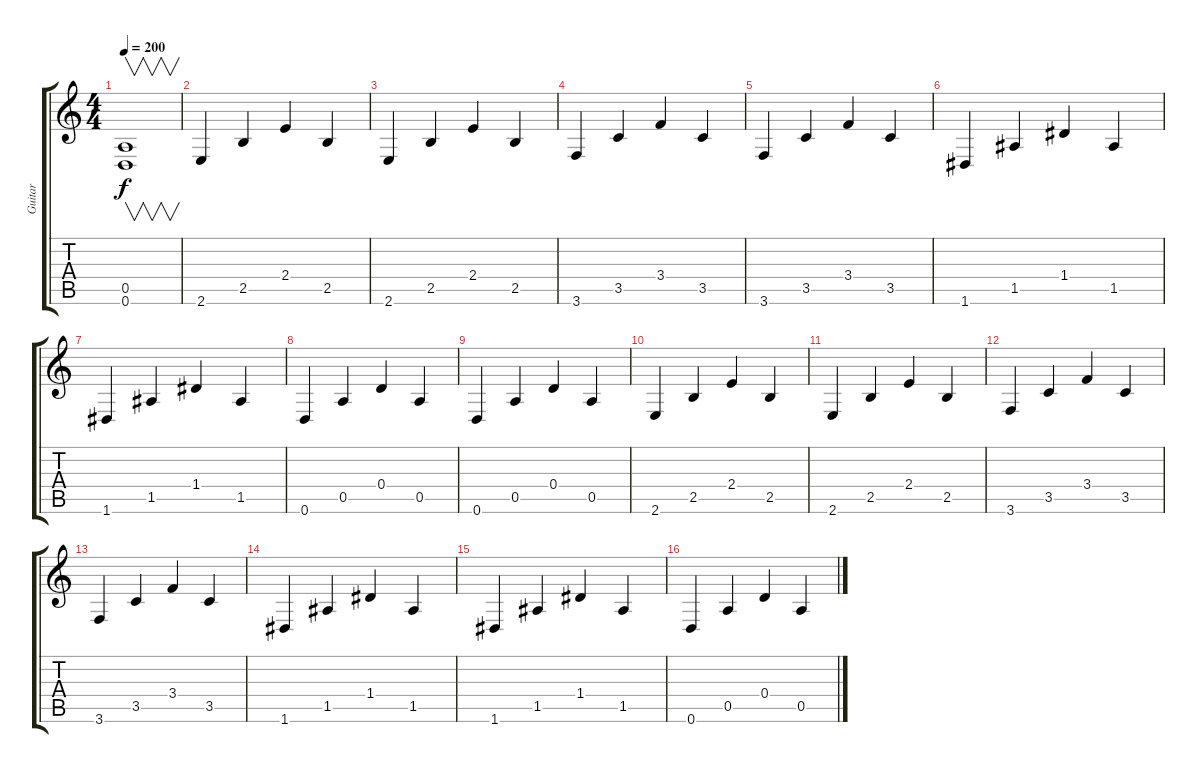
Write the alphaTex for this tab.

\track ("Guitar" "Guitar") {instrument overdrivenguitar}
\staff {score tabs}
\tuning (E4 B3 G3 D3 A2 D2) {hide}
\ts (4 4)
\tempo 200
\clef g2
\ks c
(0.5 0.6).1{v dy f} |
2.6.4{instrument electricguitarclean} 2.5.4 2.4.4 2.5.4 |
2.6.4 2.5.4 2.4.4 2.5.4 |
3.6.4 3.5.4 3.4.4 3.5.4 |
3.6.4 3.5.4 3.4.4 3.5.4 |
1.6.4 1.5.4 1.4.4 1.5.4 |
1.6.4 1.5.4 1.4.4 1.5.4 |
0.6.4 0.5.4 0.4.4 0.5.4 |
0.6.4 0.5.4 0.4.4 0.5.4 |
2.6.4{instrument electricguitarclean} 2.5.4 2.4.4 2.5.4 |
2.6.4 2.5.4 2.4.4 2.5.4 |
3.6.4 3.5.4 3.4.4 3.5.4 |
3.6.4 3.5.4 3.4.4 3.5.4 |
1.6.4 1.5.4 1.4.4 1.5.4 |
1.6.4 1.5.4 1.4.4 1.5.4 |
0.6.4 0.5.4 0.4.4 0.5.4
